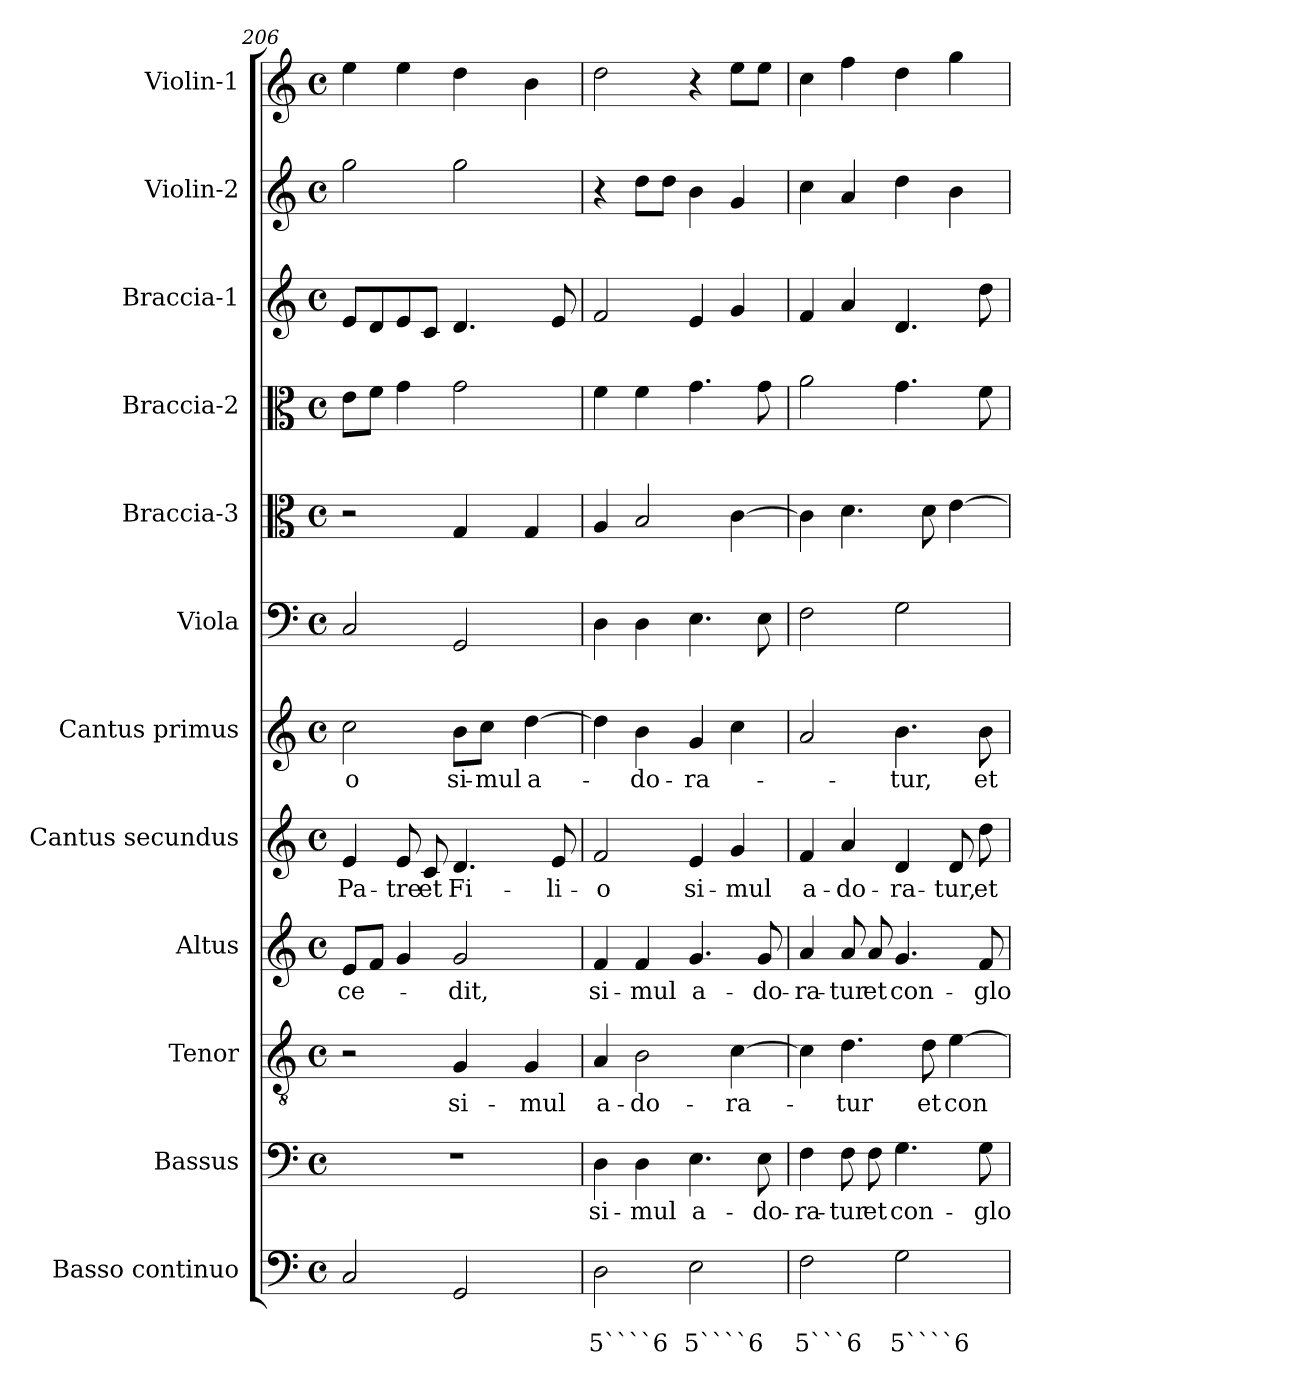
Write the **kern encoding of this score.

**kern	**text	**text	**kern	**text	**kern	**text	**kern	**text	**kern	**text	**kern	**text	**kern	**kern	**kern	**kern	**kern	**kern
*part12	*part12	*part12	*part11	*part11	*part10	*part10	*part9	*part9	*part8	*part8	*part7	*part7	*part6	*part5	*part4	*part3	*part2	*part1
*staff12	*staff12	*staff12	*staff11	*staff11	*staff10	*staff10	*staff9	*staff9	*staff8	*staff8	*staff7	*staff7	*staff6	*staff5	*staff4	*staff3	*staff2	*staff1
*I"Basso continuo	*	*	*I"Bassus	*	*I"Tenor	*	*I"Altus	*	*I"Cantus secundus	*	*I"Cantus primus	*	*I"Viola	*I"Braccia-3	*I"Braccia-2	*I"Braccia-1	*I"Violin-2	*I"Violin-1
*I'BC	*	*	*I'B	*	*I'T	*	*I'A	*	*I'C2	*	*I'C1	*	*I'Va	*I'Br3	*I'Br2	*I'Br1	*I'Vi2	*I'Vi1
*clefF4	*	*	*clefF4	*	*clefGv2	*	*clefG2	*	*clefG2	*	*clefG2	*	*clefF4	*clefC3	*clefC3	*clefG2	*clefG2	*clefG2
*k[]	*	*	*k[]	*	*k[]	*	*k[]	*	*k[]	*	*k[]	*	*k[]	*k[]	*k[]	*k[]	*k[]	*k[]
*C:	*	*	*C:	*	*C:	*	*C:	*	*C:	*	*C:	*	*C:	*C:	*C:	*C:	*C:	*C:
*M4/4	*	*	*M4/4	*	*M4/4	*	*M4/4	*	*M4/4	*	*M4/4	*	*M4/4	*M4/4	*M4/4	*M4/4	*M4/4	*M4/4
*met(c)	*	*	*met(c)	*	*met(c)	*	*met(c)	*	*met(c)	*	*met(c)	*	*met(c)	*met(c)	*met(c)	*met(c)	*met(c)	*met(c)
=206	=206	=206	=206	=206	=206	=206	=206	=206	=206	=206	=206	=206	=206	=206	=206	=206	=206	=206
!	!	!	!	!	!	!	!	!LO:LY:b	!	!	!	!	!	!	!	!	!	!
!	!	!	!	!	!	!	!	!	!	!LO:LY:b	!	!	!	!	!	!	!	!
!	!	!	!	!	!	!	!	!	!	!	!	!LO:LY:b	!	!	!	!	!	!
2C/	.	.	1r	.	2r	.	8e/L	-ce-	4e/	Pa-	2cc\	-o	2C/	2r	8e\L	8e/L	2gg\	4ee\
.	.	.	.	.	.	.	8f/J	.	.	.	.	.	.	.	8f\J	8d/	.	.
!	!	!	!	!	!	!	!	!	!	!LO:LY:b	!	!	!	!	!	!	!	!
.	.	.	.	.	.	.	4g/	.	8e/	-tre	.	.	.	.	4g\	8e/	.	4ee\
!	!	!	!	!	!	!	!	!	!	!LO:LY:b	!	!	!	!	!	!	!	!
.	.	.	.	.	.	.	.	.	8c/	et	.	.	.	.	.	8c/J	.	.
!	!	!	!	!	!	!LO:LY:b	!	!	!	!	!	!	!	!	!	!	!	!
!	!	!	!	!	!	!	!	!LO:LY:b	!	!	!	!	!	!	!	!	!	!
!	!	!	!	!	!	!	!	!	!	!LO:LY:b	!	!	!	!	!	!	!	!
!	!	!	!	!	!	!	!	!	!	!	!	!LO:LY:b	!	!	!	!	!	!
2GG/	.	.	.	.	4G/	si-	2g/	-dit,	4.d/	Fi-	8b\L	si-	2GG/	4G/	2g\	4.d/	2gg\	4dd\
!	!	!	!	!	!	!	!	!	!	!	!	!LO:LY:b	!	!	!	!	!	!
.	.	.	.	.	.	.	.	.	.	.	8cc\J	-mul	.	.	.	.	.	.
!	!	!	!	!	!	!LO:LY:b	!	!	!	!	!	!	!	!	!	!	!	!
!	!	!	!	!	!	!	!	!	!	!	!	!LO:LY:b	!	!	!	!	!	!
.	.	.	.	.	4G/	-mul	.	.	.	.	[4dd\	a-	.	4G/	.	.	.	4b\
!	!	!	!	!	!	!	!	!	!	!LO:LY:b	!	!	!	!	!	!	!	!
.	.	.	.	.	.	.	.	.	8e/	-li-	.	.	.	.	.	8e/	.	.
!!LO:PB:g=z
=207	=207	=207	=207	=207	=207	=207	=207	=207	=207	=207	=207	=207	=207	=207	=207	=207	=207	=207
!	!	!LO:LY:b	!	!	!	!	!	!	!	!	!	!	!	!	!	!	!	!
!	!	!	!	!LO:LY:b	!	!	!	!	!	!	!	!	!	!	!	!	!	!
!	!	!	!	!	!	!LO:LY:b	!	!	!	!	!	!	!	!	!	!	!	!
!	!	!	!	!	!	!	!	!LO:LY:b	!	!	!	!	!	!	!	!	!	!
!	!	!	!	!	!	!	!	!	!	!LO:LY:b	!	!	!	!	!	!	!	!
2D\	.	5````6	4D\	si-	4A/	a-	4f/	si-	2f/	-o	4dd\]	.	4D\	4A/	4f\	2f/	4r	2dd\
!	!	!	!	!LO:LY:b	!	!	!	!	!	!	!	!	!	!	!	!	!	!
!	!	!	!	!	!	!LO:LY:b	!	!	!	!	!	!	!	!	!	!	!	!
!	!	!	!	!	!	!	!	!LO:LY:b	!	!	!	!	!	!	!	!	!	!
!	!	!	!	!	!	!	!	!	!	!	!	!LO:LY:b	!	!	!	!	!	!
.	.	.	4D\	-mul	2B\	-do-	4f/	-mul	.	.	4b\	-do-	4D\	2B/	4f\	.	8dd\L	.
.	.	.	.	.	.	.	.	.	.	.	.	.	.	.	.	.	8dd\J	.
!	!	!LO:LY:b	!	!	!	!	!	!	!	!	!	!	!	!	!	!	!	!
!	!	!	!	!LO:LY:b	!	!	!	!	!	!	!	!	!	!	!	!	!	!
!	!	!	!	!	!	!	!	!LO:LY:b	!	!	!	!	!	!	!	!	!	!
!	!	!	!	!	!	!	!	!	!	!LO:LY:b	!	!	!	!	!	!	!	!
!	!	!	!	!	!	!	!	!	!	!	!	!LO:LY:b	!	!	!	!	!	!
2E\	.	5````6	4.E\	a-	.	.	4.g/	a-	4e/	si-	4g/	-ra-	4.E\	.	4.g\	4e/	4b\	4r
!	!	!	!	!	!	!LO:LY:b	!	!	!	!	!	!	!	!	!	!	!	!
!	!	!	!	!	!	!	!	!	!	!LO:LY:b	!	!	!	!	!	!	!	!
.	.	.	.	.	[4c\	-ra-	.	.	4g/	-mul	4cc\	.	.	[4c\	.	4g/	4g/	8ee\L
!	!	!	!	!LO:LY:b	!	!	!	!	!	!	!	!	!	!	!	!	!	!
!	!	!	!	!	!	!	!	!LO:LY:b	!	!	!	!	!	!	!	!	!	!
.	.	.	8E\	-do-	.	.	8g/	-do-	.	.	.	.	8E\	.	8g\	.	.	8ee\J
=208	=208	=208	=208	=208	=208	=208	=208	=208	=208	=208	=208	=208	=208	=208	=208	=208	=208	=208
!	!	!LO:LY:b	!	!	!	!	!	!	!	!	!	!	!	!	!	!	!	!
!	!	!	!	!LO:LY:b	!	!	!	!	!	!	!	!	!	!	!	!	!	!
!	!	!	!	!	!	!	!	!LO:LY:b	!	!	!	!	!	!	!	!	!	!
!	!	!	!	!	!	!	!	!	!	!LO:LY:b	!	!	!	!	!	!	!	!
2F\	.	5```6	4F\	-ra-	4c\]	.	4a/	-ra-	4f/	a-	2a/	.	2F\	4c\]	2a\	4f/	4cc\	4cc\
!	!	!	!	!LO:LY:b	!	!	!	!	!	!	!	!	!	!	!	!	!	!
!	!	!	!	!	!	!LO:LY:b	!	!	!	!	!	!	!	!	!	!	!	!
!	!	!	!	!	!	!	!	!LO:LY:b	!	!	!	!	!	!	!	!	!	!
!	!	!	!	!	!	!	!	!	!	!LO:LY:b	!	!	!	!	!	!	!	!
.	.	.	8F\	-tur	4.d\	-tur	8a/	-tur	4a/	-do-	.	.	.	4.d\	.	4a/	4a/	4ff\
!	!	!	!	!LO:LY:b	!	!	!	!	!	!	!	!	!	!	!	!	!	!
!	!	!	!	!	!	!	!	!LO:LY:b	!	!	!	!	!	!	!	!	!	!
.	.	.	8F\	et	.	.	8a/	et	.	.	.	.	.	.	.	.	.	.
!	!	!LO:LY:b	!	!	!	!	!	!	!	!	!	!	!	!	!	!	!	!
!	!	!	!	!LO:LY:b	!	!	!	!	!	!	!	!	!	!	!	!	!	!
!	!	!	!	!	!	!	!	!LO:LY:b	!	!	!	!	!	!	!	!	!	!
!	!	!	!	!	!	!	!	!	!	!LO:LY:b	!	!	!	!	!	!	!	!
!	!	!	!	!	!	!	!	!	!	!	!	!LO:LY:b	!	!	!	!	!	!
2G\	.	5````6	4.G\	con-	.	.	4.g/	con-	4d/	-ra-	4.b\	-tur,	2G\	.	4.g\	4.d/	4dd\	4dd\
!	!	!	!	!	!	!LO:LY:b	!	!	!	!	!	!	!	!	!	!	!	!
.	.	.	.	.	8d\	et	.	.	.	.	.	.	.	8d\	.	.	.	.
!	!	!	!	!	!	!LO:LY:b	!	!	!	!	!	!	!	!	!	!	!	!
!	!	!	!	!	!	!	!	!	!	!LO:LY:b	!	!	!	!	!	!	!	!
.	.	.	.	.	[4e\	con-	.	.	8d/	-tur,	.	.	.	[4e\	.	.	4b\	4gg\
!	!	!	!	!LO:LY:b	!	!	!	!	!	!	!	!	!	!	!	!	!	!
!	!	!	!	!	!	!	!	!LO:LY:b	!	!	!	!	!	!	!	!	!	!
!	!	!	!	!	!	!	!	!	!	!LO:LY:b	!	!	!	!	!	!	!	!
!	!	!	!	!	!	!	!	!	!	!	!	!LO:LY:b	!	!	!	!	!	!
.	.	.	8G\	-glo-	.	.	8f/	-glo-	8dd\	et	8b\	et	.	.	8f\	8dd\	.	.
=	=	=	=	=	=	=	=	=	=	=	=	=	=	=	=	=	=	=
*-	*-	*-	*-	*-	*-	*-	*-	*-	*-	*-	*-	*-	*-	*-	*-	*-	*-	*-
